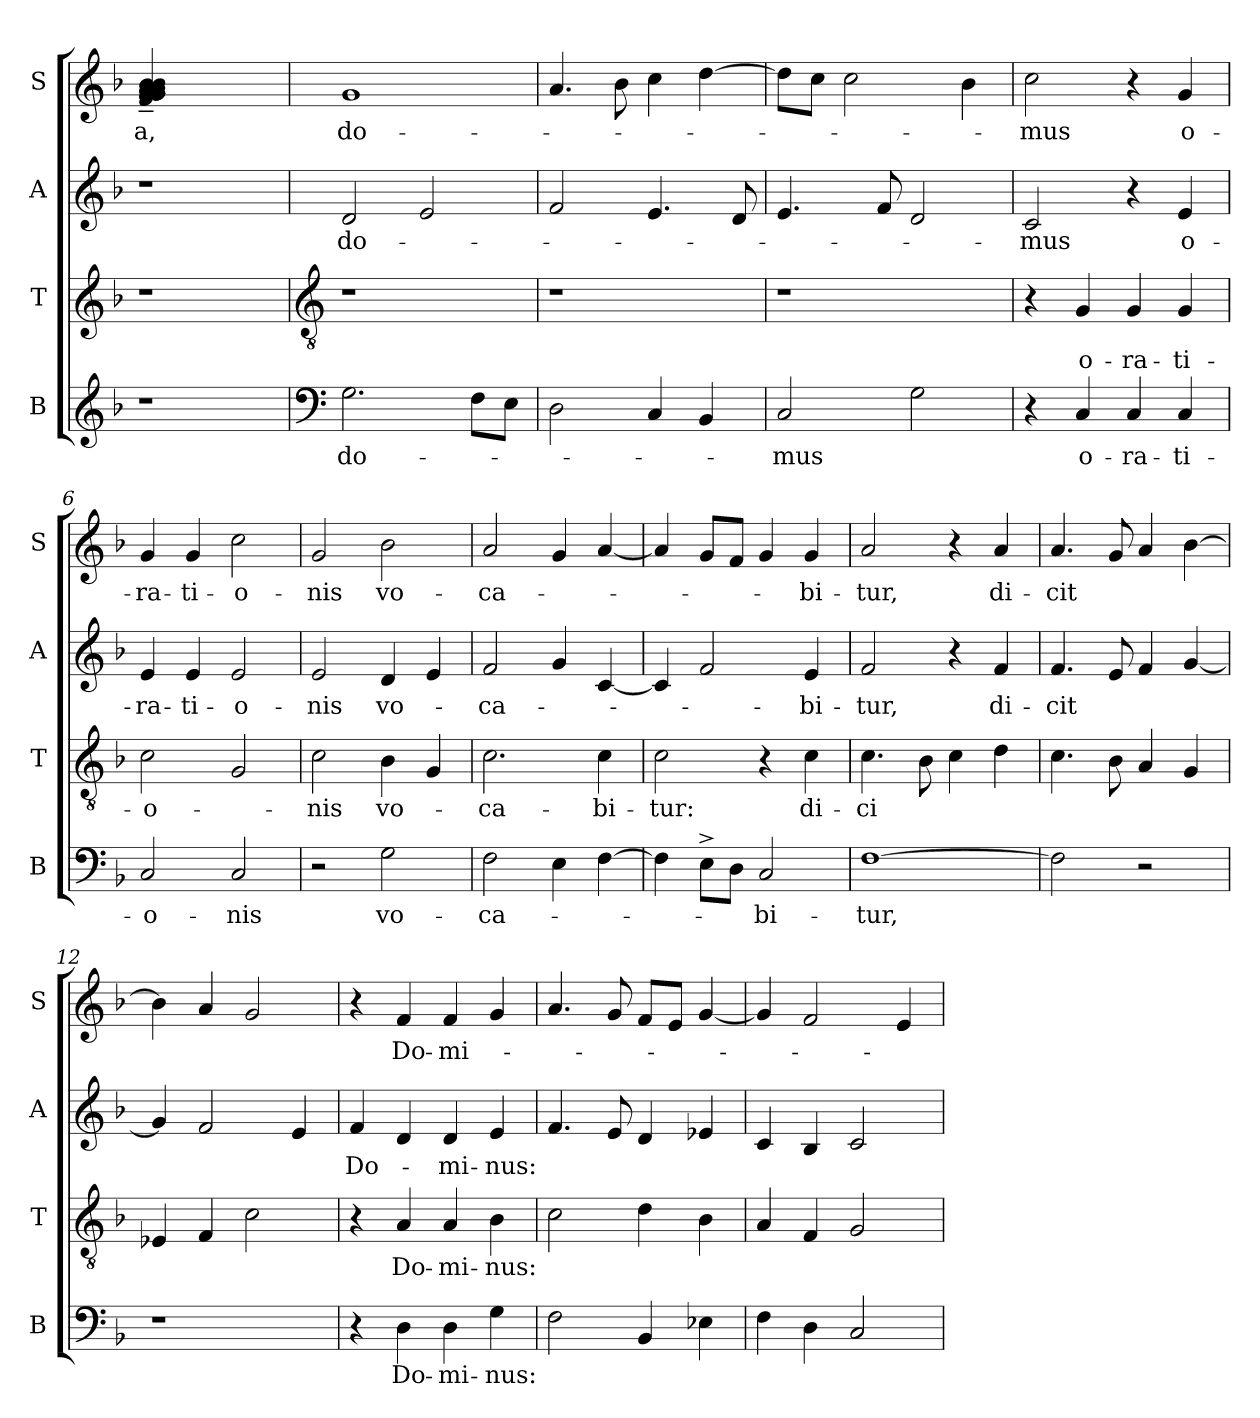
**kern	**text	**kern	**text	**kern	**text	**kern	**text
*part4	*part4	*part3	*part3	*part2	*part2	*part1	*part1
*staff4	*staff4	*staff3	*staff3	*staff2	*staff2	*staff1	*staff1
*I"B	*	*I"T	*	*I"A	*	*I"S	*
*I'B	*	*I'T	*	*I'A	*	*I'S	*
*clefG2	*	*clefG2	*	*clefG2	*	*clefG2	*
*k[b-]	*	*k[b-]	*	*k[b-]	*	*k[b-]	*
*F:	*	*F:	*	*F:	*	*F:	*
=1	=1	=1	=1	=1	=1	=1	=1
!	!	!	!	!	!	!	!LO:LY:b
1r	.	1r	.	1r	.	(4f/~< 4g/~< 4g/~< 4g/~< 4g/~< 4g/~< 4a/~< 4a/~< 4a/~< 4b-/~< 4b-/~<	-a,
.	.	.	.	.	.	2.ryy	.
!!LO:LB:g=z
=2	=2	=2	=2	=2	=2	=2	=2
*clefF4	*	*clefGv2	*	*	*	*	*
!	!LO:LY:b	!	!	!	!LO:LY:b	!	!LO:LY:b
2.G\	do-	1r	.	2d/	do-	1g	do-
.	.	.	.	2e/	.	.	.
8F\L	.	.	.	.	.	.	.
8E\J	.	.	.	.	.	.	.
=3	=3	=3	=3	=3	=3	=3	=3
2D\	.	1r	.	2f/	.	4.a/	.
.	.	.	.	.	.	8b-\	.
4C/	.	.	.	4.e/	.	4cc\	.
4BB-/	.	.	.	.	.	[>4dd\	.
.	.	.	.	8d/	.	.	.
=4	=4	=4	=4	=4	=4	=4	=4
!	!LO:LY:b	!	!	!	!	!	!
2C/	-mus	1r	.	4.e/	.	8dd\L]	.
.	.	.	.	.	.	8cc\J	.
.	.	.	.	.	.	2cc\	.
.	.	.	.	8f/	.	.	.
2G\	.	.	.	2d/	.	.	.
.	.	.	.	.	.	4b-\	.
=5	=5	=5	=5	=5	=5	=5	=5
!	!	!	!	!	!LO:LY:b	!	!LO:LY:b
4r	.	4r	.	2c/	-mus	2cc\	-mus
!	!LO:LY:b	!	!LO:LY:b	!	!	!	!
4C/	o-	4G/	o-	.	.	.	.
!	!LO:LY:b	!	!LO:LY:b	!	!	!	!
4C/	-ra-	4G/	-ra-	4r	.	4r	.
!	!LO:LY:b	!	!LO:LY:b	!	!LO:LY:b	!	!LO:LY:b
4C/	-ti-	4G/	-ti-	4e/	o-	4g/	o-
=6	=6	=6	=6	=6	=6	=6	=6
!	!LO:LY:b	!	!LO:LY:b	!	!LO:LY:b	!	!LO:LY:b
2C/	-o-	2c\	-o-	4e/	-ra-	4g/	-ra-
!	!	!	!	!	!LO:LY:b	!	!LO:LY:b
.	.	.	.	4e/	-ti-	4g/	-ti-
!	!LO:LY:b	!	!	!	!LO:LY:b	!	!LO:LY:b
2C/	-nis	2G/	.	2e/	-o-	2cc\	-o-
=7	=7	=7	=7	=7	=7	=7	=7
!	!	!	!LO:LY:b	!	!LO:LY:b	!	!LO:LY:b
2r	.	2c\	-nis	2e/	-nis	2g/	-nis
!	!LO:LY:b	!	!LO:LY:b	!	!LO:LY:b	!	!LO:LY:b
2G\	vo-	4B-\	vo-	4d/	vo-	2b-\	vo-
.	.	4G/	.	4e/	.	.	.
!!LO:LB:g=z
=8	=8	=8	=8	=8	=8	=8	=8
!	!LO:LY:b	!	!LO:LY:b	!	!LO:LY:b	!	!LO:LY:b
2F\	-ca-	2.c\	-ca-	2f/	-ca-	2a/	-ca-
4E\	.	.	.	4g/	.	4g/	.
!	!	!	!LO:LY:b	!	!	!	!
[>4F\	.	4c\	-bi-	[<4c/	.	[<4a/	.
=9	=9	=9	=9	=9	=9	=9	=9
!	!	!	!LO:LY:b	!	!	!	!
4F\]	.	2c\	-tur:	4c/]	.	4a/]	.
8E^>\L	.	.	.	2f/	.	8g/L	.
8D\J	.	.	.	.	.	8f/J	.
!	!LO:LY:b	!	!	!	!	!	!
2C/	-bi-	4r	.	.	.	4g/	.
!	!	!	!LO:LY:b	!	!LO:LY:b	!	!LO:LY:b
.	.	4c\	di-	4e/	-bi-	4g/	-bi-
=10	=10	=10	=10	=10	=10	=10	=10
!	!LO:LY:b	!	!LO:LY:b	!	!LO:LY:b	!	!LO:LY:b
[>1F	-tur,	4.c\	-ci	2f/	-tur,	2a/	-tur,
.	.	8B-\	.	.	.	.	.
.	.	4c\	.	4r	.	4r	.
!	!	!	!	!	!LO:LY:b	!	!LO:LY:b
.	.	4d\	.	4f/	di-	4a/	di-
=11	=11	=11	=11	=11	=11	=11	=11
!	!	!	!	!	!LO:LY:b	!	!LO:LY:b
2F\]	.	4.c\	.	4.f/	-cit	4.a/	-cit
.	.	8B-\	.	8e/	.	8g/	.
2r	.	4A/	.	4f/	.	4a/	.
.	.	4G/	.	[<4g/	.	[>4b-\	.
=12	=12	=12	=12	=12	=12	=12	=12
1r	.	4E-X/	.	4g/]	.	4b-\]	.
.	.	4F/	.	2f/	.	4a/	.
.	.	2c\	.	.	.	2g/	.
.	.	.	.	4e/	.	.	.
=13	=13	=13	=13	=13	=13	=13	=13
!	!	!	!	!	!LO:LY:b	!	!
4r	.	4r	.	4f/	Do-	4r	.
!	!LO:LY:b	!	!LO:LY:b	!	!	!	!LO:LY:b
4D\	Do-	4A/	Do-	4d/	.	4f/	Do-
!	!LO:LY:b	!	!LO:LY:b	!	!LO:LY:b	!	!LO:LY:b
4D\	-mi-	4A/	-mi-	4d/	-mi-	4f/	-mi-
!	!LO:LY:b	!	!LO:LY:b	!	!LO:LY:b	!	!
4G\	-nus:	4B-\	-nus:	4e/	-nus:	4g/	.
!!LO:PB:g=z
=14	=14	=14	=14	=14	=14	=14	=14
2F\	.	2c\	.	4.f/	.	4.a/	.
.	.	.	.	8e/	.	8g/	.
4BB-/	.	4d\	.	4d/	.	8f/L	.
.	.	.	.	.	.	8e/J	.
4E-X\	.	4B-\	.	4e-X/	.	[<4g/	.
=15	=15	=15	=15	=15	=15	=15	=15
4F\	.	4A/	.	4c/	.	4g/]	.
4D\	.	4F/	.	4B-/	.	2f/	.
2C/	.	2G/	.	2c/	.	.	.
.	.	.	.	.	.	4e/	.
=	=	=	=	=	=	=	=
*-	*-	*-	*-	*-	*-	*-	*-
